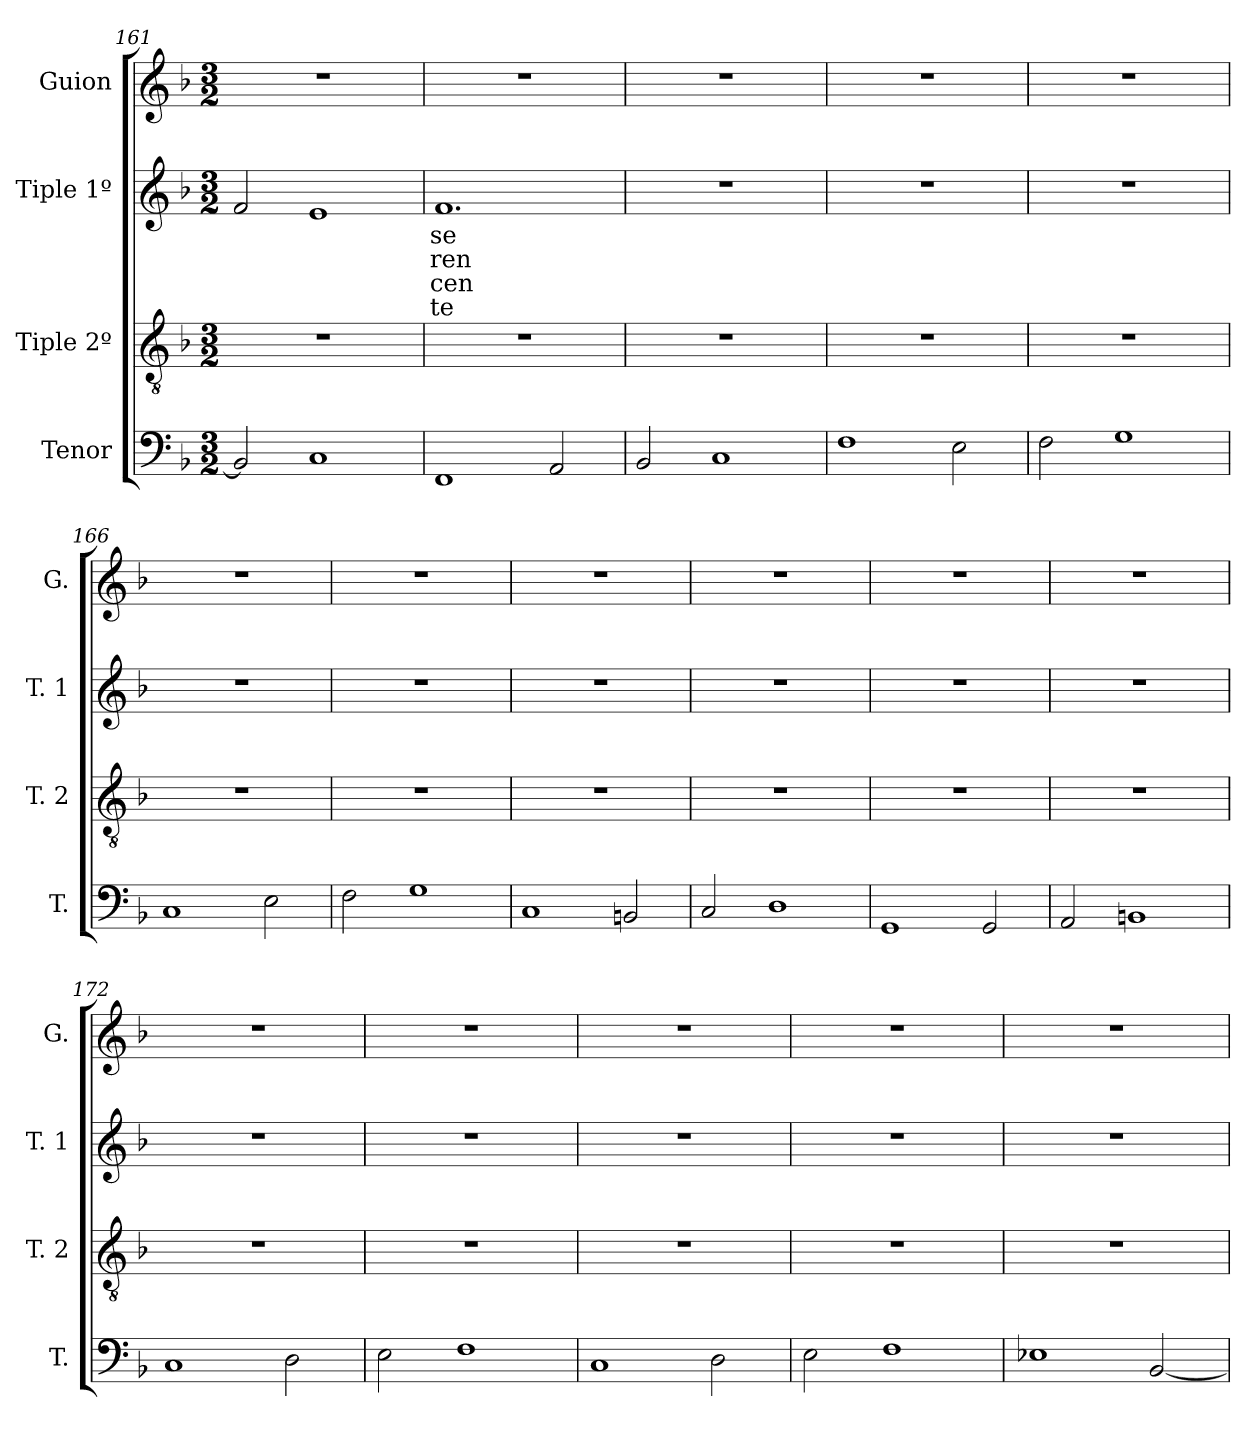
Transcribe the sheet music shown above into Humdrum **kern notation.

**kern	**kern	**kern	**text	**text	**text	**text	**kern
*part4	*part3	*part2	*part2	*part2	*part2	*part2	*part1
*staff4	*staff3	*staff2	*staff2	*staff2	*staff2	*staff2	*staff1
*I"Tenor	*I"Tiple 2º	*I"Tiple 1º	*	*	*	*	*I"Guion
*I'T.	*I'T. 2	*I'T. 1	*	*	*	*	*I'G.
*clefF4	*clefGv2	*clefG2	*	*	*	*	*clefG2
*k[b-]	*k[b-]	*k[b-]	*	*	*	*	*k[b-]
*M3/2	*M3/2	*M3/2	*	*	*	*	*M3/2
=161	=161	=161	=161	=161	=161	=161	=161
2BB-]	1.r	2f	.	.	.	.	1.r
1C	.	1e	.	.	.	.	.
=162	=162	=162	=162	=162	=162	=162	=162
1FF	1.r	1.f	-se	-ren	-cen	-te	1.r
2AA	.	.	.	.	.	.	.
=163	=163	=163	=163	=163	=163	=163	=163
2BB-	1.r	1.r	.	.	.	.	1.r
1C	.	.	.	.	.	.	.
=164	=164	=164	=164	=164	=164	=164	=164
1F	1.r	1.r	.	.	.	.	1.r
2E	.	.	.	.	.	.	.
=165	=165	=165	=165	=165	=165	=165	=165
2F	1.r	1.r	.	.	.	.	1.r
1G	.	.	.	.	.	.	.
=166	=166	=166	=166	=166	=166	=166	=166
1C	1.r	1.r	.	.	.	.	1.r
2E	.	.	.	.	.	.	.
=167	=167	=167	=167	=167	=167	=167	=167
2F	1.r	1.r	.	.	.	.	1.r
1G	.	.	.	.	.	.	.
=168	=168	=168	=168	=168	=168	=168	=168
1C	1.r	1.r	.	.	.	.	1.r
2BBn	.	.	.	.	.	.	.
=169	=169	=169	=169	=169	=169	=169	=169
2C	1.r	1.r	.	.	.	.	1.r
1D	.	.	.	.	.	.	.
=170	=170	=170	=170	=170	=170	=170	=170
1GG	1.r	1.r	.	.	.	.	1.r
2GG	.	.	.	.	.	.	.
=171	=171	=171	=171	=171	=171	=171	=171
2AA	1.r	1.r	.	.	.	.	1.r
1BBn	.	.	.	.	.	.	.
=172	=172	=172	=172	=172	=172	=172	=172
1C	1.r	1.r	.	.	.	.	1.r
2D	.	.	.	.	.	.	.
=173	=173	=173	=173	=173	=173	=173	=173
2E	1.r	1.r	.	.	.	.	1.r
1F	.	.	.	.	.	.	.
=174	=174	=174	=174	=174	=174	=174	=174
1C	1.r	1.r	.	.	.	.	1.r
2D	.	.	.	.	.	.	.
=175	=175	=175	=175	=175	=175	=175	=175
2E	1.r	1.r	.	.	.	.	1.r
1F	.	.	.	.	.	.	.
=176	=176	=176	=176	=176	=176	=176	=176
1E-X	1.r	1.r	.	.	.	.	1.r
[2BB-	.	.	.	.	.	.	.
=	=	=	=	=	=	=	=
*-	*-	*-	*-	*-	*-	*-	*-
